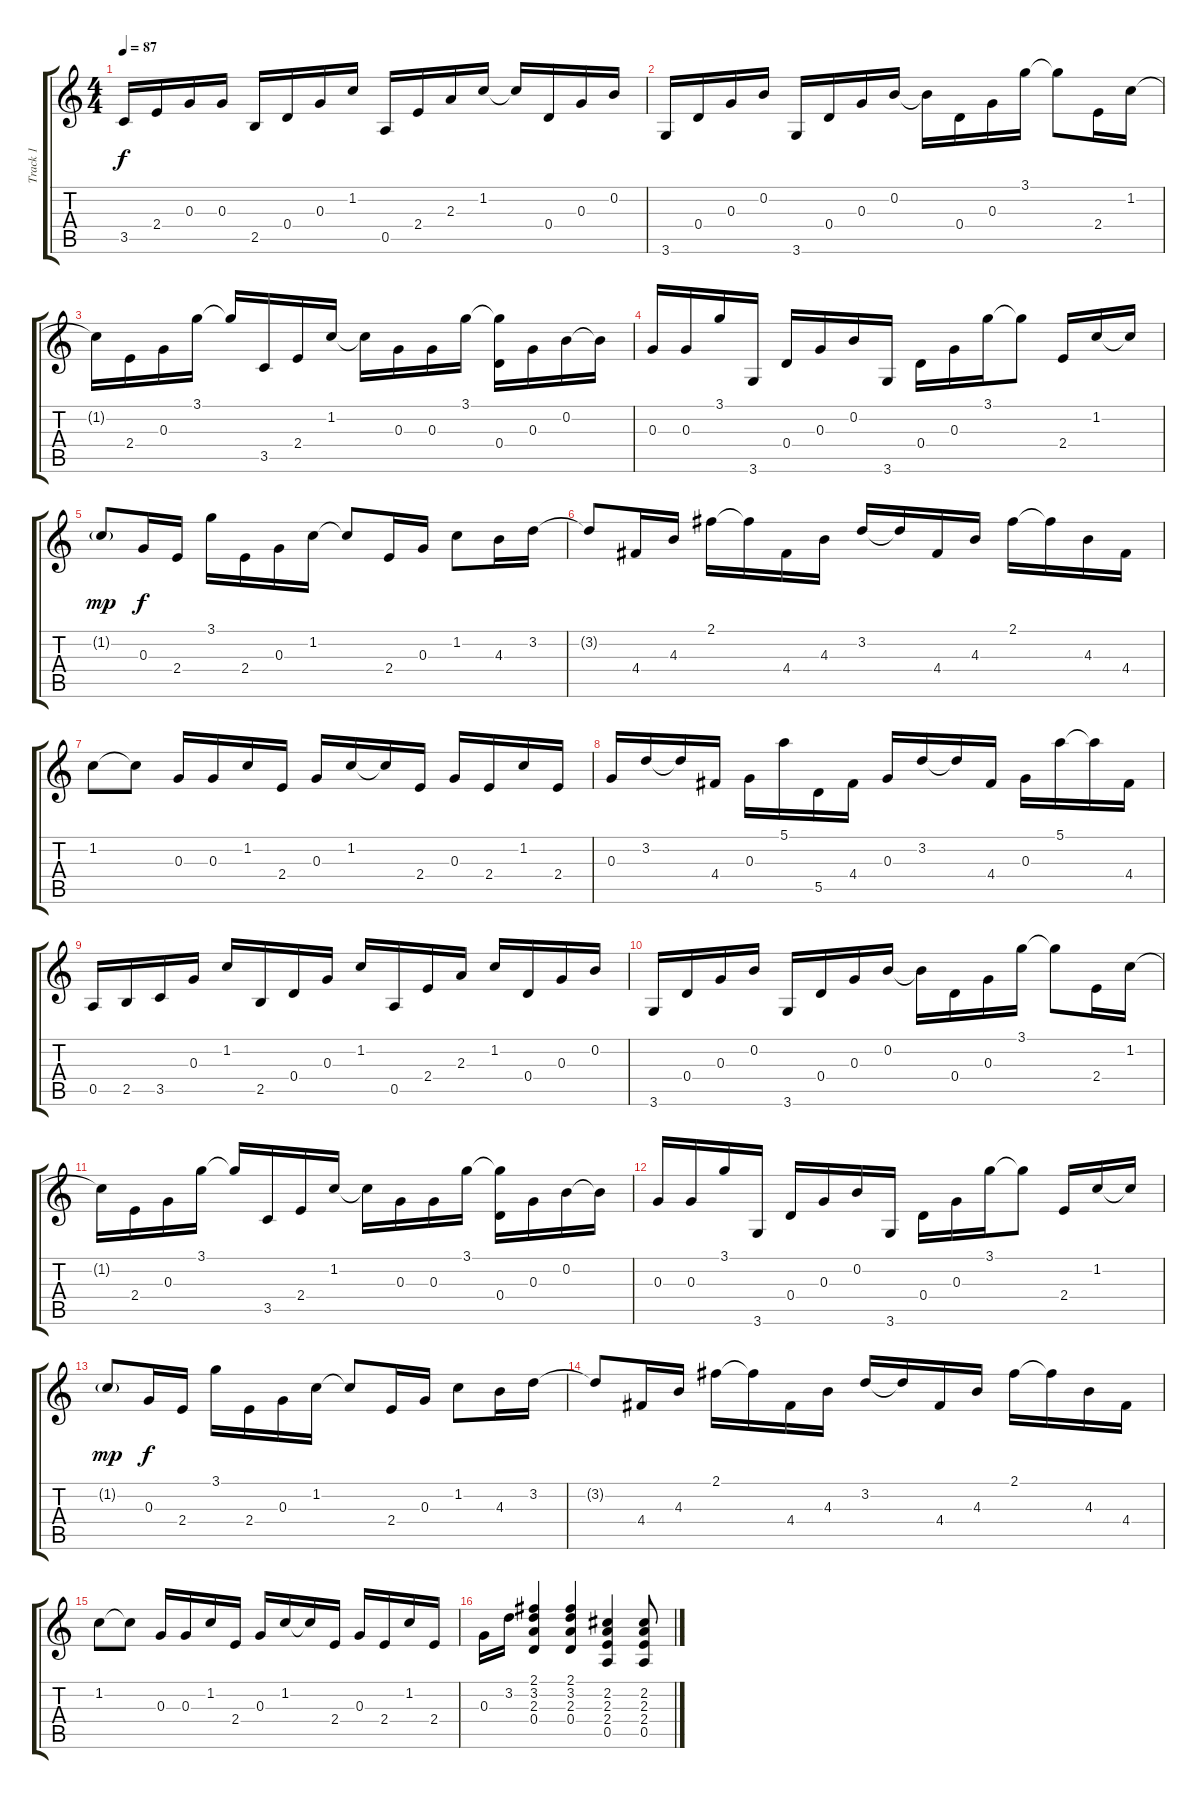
\track ("Track 1" "Track 1") {instrument acousticguitarnylon}
\staff {score tabs}
\tuning (E4 B3 G3 D3 A2 E2) {hide}
\ts (4 4)
\tempo 87
\clef g2
\ks c
3.5.16{dy f} 2.4.16 0.3.16 0.3.16 2.5.16 0.4.16 0.3.16 1.2.16 0.5.16 2.4.16 2.3.16 1.2.16 1.2{t}.16 0.4.16 0.3.16 0.2.16 |
3.6.16 0.4.16 0.3.16 0.2.16 3.6.16 0.4.16 0.3.16 0.2.16 0.2{t}.16 0.4.16 0.3.16 3.1.16 3.1{t}.8 2.4.16 1.2.16 |
1.2{t}.16 2.4.16 0.3.16 3.1.16 3.1{t}.16 3.5.16 2.4.16 1.2.16 1.2{t}.16 0.3.16 0.3.16 3.1.16 (3.1{t} 0.4).16 0.3.16 0.2.16 0.2{t}.16 |
0.3.16 0.3.16 3.1.16 3.6.16 0.4.16 0.3.16 0.2.16 3.6.16 0.4.16 0.3.16 3.1.16 3.1{t}.8 2.4.16 1.2.16 1.2{t}.16 |
1.2{g}.8{dy mp} 0.3.16{dy f} 2.4.16 3.1.16 2.4.16 0.3.16 1.2.16 1.2{t}.8 2.4.16 0.3.16 1.2.8 4.3.16 3.2.16 |
3.2{t}.8 4.4.16 4.3.16 2.1.16 2.1{t}.16 4.4.16 4.3.16 3.2.16 3.2{t}.16 4.4.16 4.3.16 2.1.16 2.1{t}.16 4.3.16 4.4.16 |
1.2.8 1.2{t}.8 0.3.16 0.3.16 1.2.16 2.4.16 0.3.16 1.2.16 1.2{t}.16 2.4.16 0.3.16 2.4.16 1.2.16 2.4.16 |
0.3.16 3.2.16 3.2{t}.16 4.4.16 0.3.16 5.1.16 5.5.16 4.4.16 0.3.16 3.2.16 3.2{t}.16 4.4.16 0.3.16 5.1.16 5.1{t}.16 4.4.16 |
0.5.16 2.5.16 3.5.16 0.3.16 1.2.16 2.5.16 0.4.16 0.3.16 1.2.16 0.5.16 2.4.16 2.3.16 1.2.16 0.4.16 0.3.16 0.2.16 |
3.6.16 0.4.16 0.3.16 0.2.16 3.6.16 0.4.16 0.3.16 0.2.16 0.2{t}.16 0.4.16 0.3.16 3.1.16 3.1{t}.8 2.4.16 1.2.16 |
1.2{t}.16 2.4.16 0.3.16 3.1.16 3.1{t}.16 3.5.16 2.4.16 1.2.16 1.2{t}.16 0.3.16 0.3.16 3.1.16 (3.1{t} 0.4).16 0.3.16 0.2.16 0.2{t}.16 |
0.3.16 0.3.16 3.1.16 3.6.16 0.4.16 0.3.16 0.2.16 3.6.16 0.4.16 0.3.16 3.1.16 3.1{t}.8 2.4.16 1.2.16 1.2{t}.16 |
1.2{g}.8{dy mp} 0.3.16{dy f} 2.4.16 3.1.16 2.4.16 0.3.16 1.2.16 1.2{t}.8 2.4.16 0.3.16 1.2.8 4.3.16 3.2.16 |
3.2{t}.8 4.4.16 4.3.16 2.1.16 2.1{t}.16 4.4.16 4.3.16 3.2.16 3.2{t}.16 4.4.16 4.3.16 2.1.16 2.1{t}.16 4.3.16 4.4.16 |
1.2.8 1.2{t}.8 0.3.16 0.3.16 1.2.16 2.4.16 0.3.16 1.2.16 1.2{t}.16 2.4.16 0.3.16 2.4.16 1.2.16 2.4.16 |
0.3.16 3.2.16 (2.1 3.2 2.3 0.4).4 (2.1 3.2 2.3 0.4).4 (2.2 2.3 2.4 0.5).4 (2.2 2.3 2.4 0.5).8
